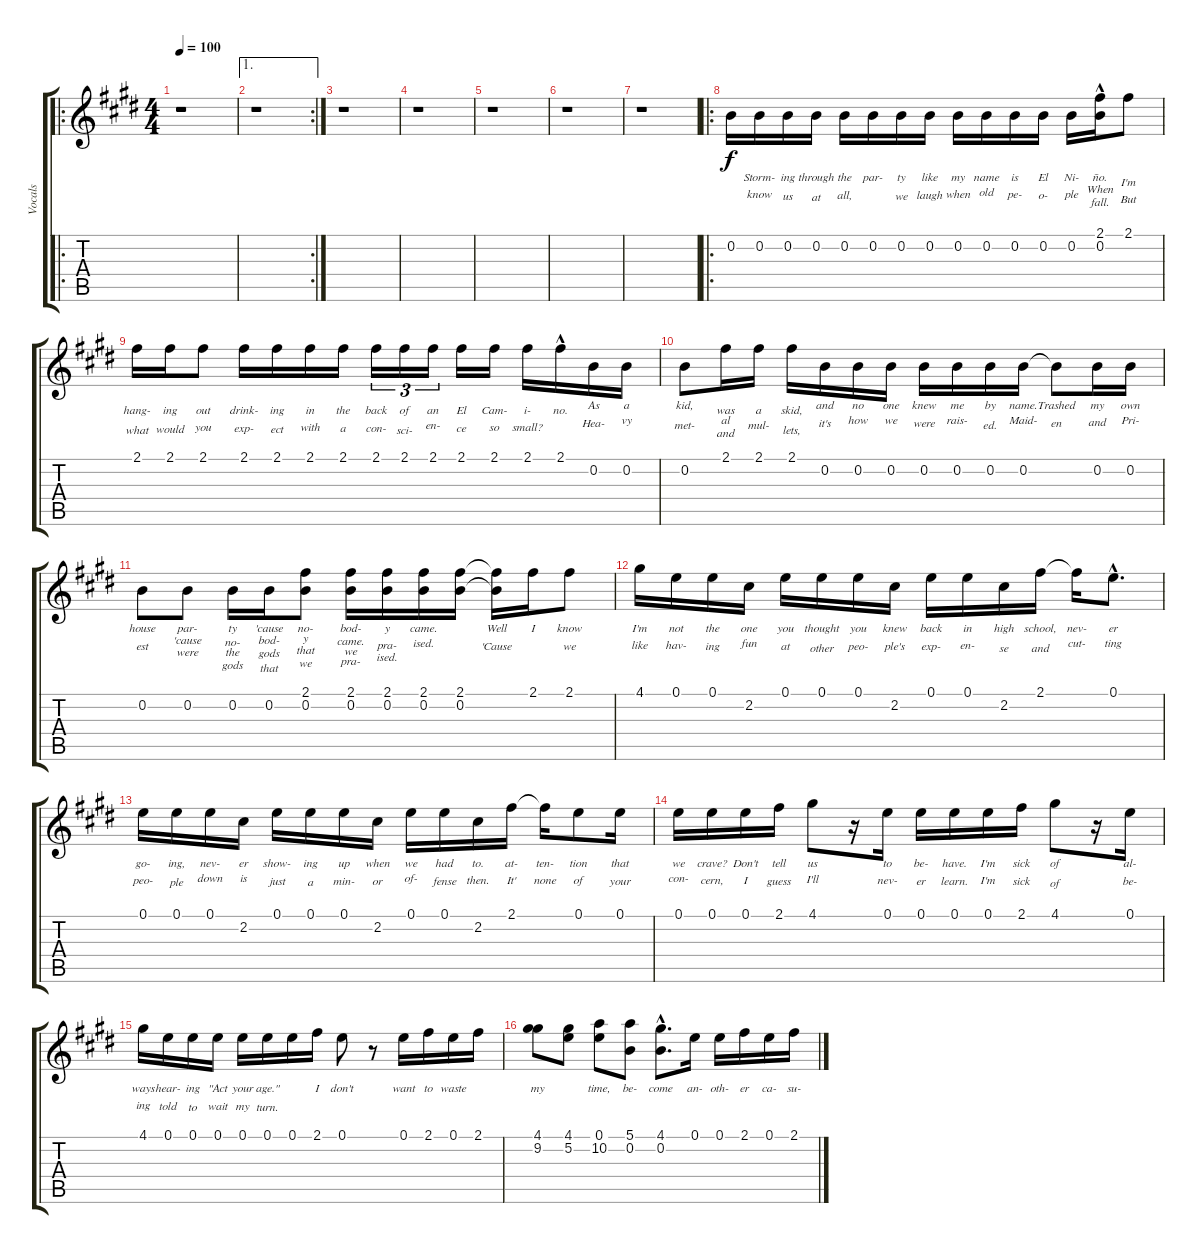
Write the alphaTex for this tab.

\track ("Vocals" "Vocals") {instrument overdrivenguitar}
\staff {score tabs}
\tuning (E4 B3 G3 D3 A2 E2) {hide}
\ro
\ts (4 4)
\tempo 100
\clef g2
\ks e
r.1{dy f instrument overdrivenguitar} |
\ae 1
\rc 2
r.1 |
r.1 |
r.1 |
r.1 |
r.1 |
r.1 |
\ro
0.2.16{lyrics (0 "") lyrics (1 "") lyrics (2 "") lyrics (3 "") lyrics (4 "")} 0.2.16{lyrics (0 "Storm-") lyrics (1 "") lyrics (2 "know") lyrics (3 "") lyrics (4 "")} 0.2.16{lyrics (0 "ing") lyrics (1 "") lyrics (2 "us") lyrics (3 "") lyrics (4 "")} 0.2.16{lyrics (0 "through") lyrics (1 "") lyrics (2 "at") lyrics (3 "") lyrics (4 "")} 0.2.16{lyrics (0 "the") lyrics (1 "") lyrics (2 "all,") lyrics (3 "") lyrics (4 "")} 0.2.16{lyrics (0 "par-") lyrics (1 "") lyrics (2 "") lyrics (3 "") lyrics (4 "")} 0.2.16{lyrics (0 "ty") lyrics (1 "") lyrics (2 "we") lyrics (3 "") lyrics (4 "")} 0.2.16{lyrics (0 "like") lyrics (1 "") lyrics (2 "laugh") lyrics (3 "") lyrics (4 "")} 0.2.16{lyrics (0 "my") lyrics (1 "") lyrics (2 "when") lyrics (3 "") lyrics (4 "")} 0.2.16{lyrics (0 "name") lyrics (1 "") lyrics (2 "old") lyrics (3 "") lyrics (4 "")} 0.2.16{lyrics (0 "is") lyrics (1 "") lyrics (2 "pe-") lyrics (3 "") lyrics (4 "")} 0.2.16{lyrics (0 "El") lyrics (1 "") lyrics (2 "o-") lyrics (3 "") lyrics (4 "")} 0.2.16{lyrics (0 "Ni-") lyrics (1 "") lyrics (2 "ple") lyrics (3 "") lyrics (4 "")} (2.1 0.2{hac}).16{lyrics (0 "ño.") lyrics (1 "When") lyrics (2 "fall.") lyrics (3 "") lyrics (4 "")} 2.1.8{lyrics (0 "") lyrics (1 "I'm") lyrics (2 "") lyrics (3 "But") lyrics (4 "")} |
2.1.16{lyrics (0 "") lyrics (1 "hang-") lyrics (2 "") lyrics (3 "what") lyrics (4 "")} 2.1.16{lyrics (0 "") lyrics (1 "ing") lyrics (2 "") lyrics (3 "would") lyrics (4 "")} 2.1.8{lyrics (0 "") lyrics (1 "out") lyrics (2 "") lyrics (3 "you") lyrics (4 "")} 2.1.16{lyrics (0 "") lyrics (1 "drink-") lyrics (2 "") lyrics (3 "exp-") lyrics (4 "")} 2.1.16{lyrics (0 "") lyrics (1 "ing") lyrics (2 "") lyrics (3 "ect") lyrics (4 "")} 2.1.16{lyrics (0 "") lyrics (1 "in") lyrics (2 "") lyrics (3 "with") lyrics (4 "")} 2.1.16{lyrics (0 "") lyrics (1 "the") lyrics (2 "") lyrics (3 "a") lyrics (4 "")} 2.1.16{tu (3 2) lyrics (0 "") lyrics (1 "back") lyrics (2 "") lyrics (3 "con-") lyrics (4 "")} 2.1.16{tu (3 2) lyrics (0 "") lyrics (1 "of") lyrics (2 "") lyrics (3 "sci-") lyrics (4 "")} 2.1.16{tu (3 2) lyrics (0 "") lyrics (1 "an") lyrics (2 "") lyrics (3 "en-") lyrics (4 "")} 2.1.16{lyrics (0 "") lyrics (1 "El") lyrics (2 "") lyrics (3 "ce") lyrics (4 "")} 2.1.16{lyrics (0 "") lyrics (1 "Cam-") lyrics (2 "") lyrics (3 "so") lyrics (4 "")} 2.1.16{lyrics (0 "") lyrics (1 "i-") lyrics (2 "") lyrics (3 "small?") lyrics (4 "")} 2.1{hac}.16{lyrics (0 "") lyrics (1 "no.") lyrics (2 "") lyrics (3 "") lyrics (4 "")} 0.2.16{lyrics (0 "As") lyrics (1 "") lyrics (2 "Hea-") lyrics (3 "") lyrics (4 "")} 0.2.16{lyrics (0 "a") lyrics (1 "") lyrics (2 "vy") lyrics (3 "") lyrics (4 "")} |
0.2.8{lyrics (0 "kid,") lyrics (1 "") lyrics (2 "met-") lyrics (3 "") lyrics (4 "")} 2.1.16{lyrics (0 "") lyrics (1 "was") lyrics (2 "al") lyrics (3 "and") lyrics (4 "")} 2.1.16{lyrics (0 "") lyrics (1 "a") lyrics (2 "") lyrics (3 "mul-") lyrics (4 "")} 2.1.16{lyrics (0 "") lyrics (1 "skid,") lyrics (2 "") lyrics (3 "lets,") lyrics (4 "")} 0.2.16{lyrics (0 "and") lyrics (1 "") lyrics (2 "it's") lyrics (3 "") lyrics (4 "")} 0.2.16{lyrics (0 "no") lyrics (1 "") lyrics (2 "how") lyrics (3 "") lyrics (4 "")} 0.2.16{lyrics (0 "one") lyrics (1 "") lyrics (2 "we") lyrics (3 "") lyrics (4 "")} 0.2.16{lyrics (0 "knew") lyrics (1 "") lyrics (2 "were") lyrics (3 "") lyrics (4 "")} 0.2.16{lyrics (0 "me") lyrics (1 "") lyrics (2 "rais-") lyrics (3 "") lyrics (4 "")} 0.2.16{lyrics (0 "by") lyrics (1 "") lyrics (2 "ed.") lyrics (3 "") lyrics (4 "")} 0.2.16{lyrics (0 "name.") lyrics (1 "") lyrics (2 "Maid-") lyrics (3 "") lyrics (4 "")} 0.2{t}.8{lyrics (0 "Trashed") lyrics (1 "") lyrics (2 "en") lyrics (3 "") lyrics (4 "")} 0.2.16{lyrics (0 "my") lyrics (1 "") lyrics (2 "and") lyrics (3 "") lyrics (4 "")} 0.2.16{lyrics (0 "own") lyrics (1 "") lyrics (2 "Pri-") lyrics (3 "") lyrics (4 "")} |
0.2.8{lyrics (0 "house") lyrics (1 "") lyrics (2 "est") lyrics (3 "") lyrics (4 "")} 0.2.8{lyrics (0 "par-") lyrics (1 "'cause") lyrics (2 "were") lyrics (3 "") lyrics (4 "")} 0.2.16{lyrics (0 "ty") lyrics (1 "no-") lyrics (2 "the") lyrics (3 "gods") lyrics (4 "")} 0.2.16{lyrics (0 "'cause") lyrics (1 "bod-") lyrics (2 "gods") lyrics (3 "that") lyrics (4 "")} (2.1 0.2).8{lyrics (0 "no-") lyrics (1 "y") lyrics (2 "that") lyrics (3 "we") lyrics (4 "")} (2.1 0.2).16{lyrics (0 "bod-") lyrics (1 "came.") lyrics (2 "we") lyrics (3 "pra-") lyrics (4 "")} (2.1 0.2).16{lyrics (0 "y") lyrics (1 "") lyrics (2 "pra-") lyrics (3 "ised.") lyrics (4 "")} (2.1 0.2).16{lyrics (0 "came.") lyrics (1 "") lyrics (2 "ised.") lyrics (3 "") lyrics (4 "")} (2.1 0.2).16{lyrics (0 "") lyrics (1 "") lyrics (2 "") lyrics (3 "") lyrics (4 "")} (2.1{t} 0.2{t}).16{lyrics (0 "Well") lyrics (1 "") lyrics (2 "'Cause") lyrics (3 "") lyrics (4 "")} 2.1.16{lyrics (0 "I") lyrics (1 "") lyrics (2 "") lyrics (3 "") lyrics (4 "")} 2.1.8{lyrics (0 "know") lyrics (1 "") lyrics (2 "we") lyrics (3 "") lyrics (4 "")} |
4.1.16{lyrics (0 "I'm") lyrics (1 "") lyrics (2 "like") lyrics (3 "") lyrics (4 "")} 0.1.16{lyrics (0 "not") lyrics (1 "") lyrics (2 "hav-") lyrics (3 "") lyrics (4 "")} 0.1.16{lyrics (0 "the") lyrics (1 "") lyrics (2 "ing") lyrics (3 "") lyrics (4 "")} 2.2.16{lyrics (0 "one") lyrics (1 "") lyrics (2 "fun") lyrics (3 "") lyrics (4 "")} 0.1.16{lyrics (0 "you") lyrics (1 "") lyrics (2 "at") lyrics (3 "") lyrics (4 "")} 0.1.16{lyrics (0 "thought") lyrics (1 "") lyrics (2 "other") lyrics (3 "") lyrics (4 "")} 0.1.16{lyrics (0 "you") lyrics (1 "") lyrics (2 "peo-") lyrics (3 "") lyrics (4 "")} 2.2.16{lyrics (0 "knew") lyrics (1 "") lyrics (2 "ple's") lyrics (3 "") lyrics (4 "")} 0.1.16{lyrics (0 "back") lyrics (1 "") lyrics (2 "exp-") lyrics (3 "") lyrics (4 "")} 0.1.16{lyrics (0 "in") lyrics (1 "") lyrics (2 "en-") lyrics (3 "") lyrics (4 "")} 2.2.16{lyrics (0 "high") lyrics (1 "") lyrics (2 "se") lyrics (3 "") lyrics (4 "")} 2.1.16{lyrics (0 "school,") lyrics (1 "") lyrics (2 "and") lyrics (3 "") lyrics (4 "")} 2.1{t}.16{lyrics (0 "nev-") lyrics (1 "") lyrics (2 "cut-") lyrics (3 "") lyrics (4 "")} 0.1{hac}.8{d lyrics (0 "er") lyrics (1 "") lyrics (2 "ting") lyrics (3 "") lyrics (4 "")} |
0.1.16{lyrics (0 "go-") lyrics (1 "") lyrics (2 "peo-") lyrics (3 "") lyrics (4 "")} 0.1.16{lyrics (0 "ing,") lyrics (1 "") lyrics (2 "ple") lyrics (3 "") lyrics (4 "")} 0.1.16{lyrics (0 "nev-") lyrics (1 "") lyrics (2 "down") lyrics (3 "") lyrics (4 "")} 2.2.16{lyrics (0 "er") lyrics (1 "") lyrics (2 "is") lyrics (3 "") lyrics (4 "")} 0.1.16{lyrics (0 "show-") lyrics (1 "") lyrics (2 "just") lyrics (3 "") lyrics (4 "")} 0.1.16{lyrics (0 "ing") lyrics (1 "") lyrics (2 "a") lyrics (3 "") lyrics (4 "")} 0.1.16{lyrics (0 "up") lyrics (1 "") lyrics (2 "min-") lyrics (3 "") lyrics (4 "")} 2.2.16{lyrics (0 "when") lyrics (1 "") lyrics (2 "or") lyrics (3 "") lyrics (4 "")} 0.1.16{lyrics (0 "we") lyrics (1 "") lyrics (2 "of-") lyrics (3 "") lyrics (4 "")} 0.1.16{lyrics (0 "had") lyrics (1 "") lyrics (2 "fense") lyrics (3 "") lyrics (4 "")} 2.2.16{lyrics (0 "to.") lyrics (1 "") lyrics (2 "then.") lyrics (3 "") lyrics (4 "")} 2.1.16{lyrics (0 "at-") lyrics (1 "") lyrics (2 "It'") lyrics (3 "") lyrics (4 "")} 2.1{t}.16{lyrics (0 "ten-") lyrics (1 "") lyrics (2 "none") lyrics (3 "") lyrics (4 "")} 0.1.8{lyrics (0 "tion") lyrics (1 "") lyrics (2 "of") lyrics (3 "") lyrics (4 "")} 0.1.16{lyrics (0 "that") lyrics (1 "") lyrics (2 "your") lyrics (3 "") lyrics (4 "")} |
0.1.16{lyrics (0 "we") lyrics (1 "") lyrics (2 "con-") lyrics (3 "") lyrics (4 "")} 0.1.16{lyrics (0 "crave?") lyrics (1 "") lyrics (2 "cern,") lyrics (3 "") lyrics (4 "")} 0.1.16{lyrics (0 "Don't") lyrics (1 "") lyrics (2 "I") lyrics (3 "") lyrics (4 "")} 2.1.16{lyrics (0 "tell") lyrics (1 "") lyrics (2 "guess") lyrics (3 "") lyrics (4 "")} 4.1.8{lyrics (0 "us") lyrics (1 "") lyrics (2 "I'll") lyrics (3 "") lyrics (4 "")} r.16 0.1.16{lyrics (0 "to") lyrics (1 "") lyrics (2 "nev-") lyrics (3 "") lyrics (4 "")} 0.1.16{lyrics (0 "be-") lyrics (1 "") lyrics (2 "er") lyrics (3 "") lyrics (4 "")} 0.1.16{lyrics (0 "have.") lyrics (1 "") lyrics (2 "learn.") lyrics (3 "") lyrics (4 "")} 0.1.16{lyrics (0 "I'm") lyrics (1 "") lyrics (2 "I'm") lyrics (3 "") lyrics (4 "")} 2.1.16{lyrics (0 "sick") lyrics (1 "") lyrics (2 "sick") lyrics (3 "") lyrics (4 "")} 4.1.8{lyrics (0 "of") lyrics (1 "") lyrics (2 "of") lyrics (3 "") lyrics (4 "")} r.16 0.1.16{lyrics (0 "al-") lyrics (1 "") lyrics (2 "be-") lyrics (3 "") lyrics (4 "")} |
4.1.16{lyrics (0 "ways") lyrics (1 "") lyrics (2 "ing") lyrics (3 "") lyrics (4 "")} 0.1.16{lyrics (0 "hear-") lyrics (1 "") lyrics (2 "told") lyrics (3 "") lyrics (4 "")} 0.1.16{lyrics (0 "ing") lyrics (1 "") lyrics (2 "to") lyrics (3 "") lyrics (4 "")} 0.1.16{lyrics (0 "\"Act") lyrics (1 "") lyrics (2 "wait") lyrics (3 "") lyrics (4 "")} 0.1.16{lyrics (0 "your") lyrics (1 "") lyrics (2 "my") lyrics (3 "") lyrics (4 "")} 0.1.16{lyrics (0 "age.\"") lyrics (1 "") lyrics (2 "turn.") lyrics (3 "") lyrics (4 "")} 0.1.16{lyrics (0 "") lyrics (1 "") lyrics (2 "") lyrics (3 "") lyrics (4 "")} 2.1.16{lyrics (0 "I") lyrics (1 "") lyrics (2 "") lyrics (3 "") lyrics (4 "")} 0.1.8{lyrics (0 "don't") lyrics (1 "") lyrics (2 "") lyrics (3 "") lyrics (4 "")} r.8 0.1.16{lyrics (0 "want") lyrics (1 "") lyrics (2 "") lyrics (3 "") lyrics (4 "")} 2.1.16{lyrics (0 "to") lyrics (1 "") lyrics (2 "") lyrics (3 "") lyrics (4 "")} 0.1.16{lyrics (0 "waste") lyrics (1 "") lyrics (2 "") lyrics (3 "") lyrics (4 "")} 2.1.16{lyrics (0 "") lyrics (1 "") lyrics (2 "") lyrics (3 "") lyrics (4 "")} |
(4.1 9.2).8{lyrics (0 "my") lyrics (1 "") lyrics (2 "") lyrics (3 "") lyrics (4 "")} (4.1 5.2).8{lyrics (0 "") lyrics (1 "") lyrics (2 "") lyrics (3 "") lyrics (4 "")} (0.1 10.2).8{lyrics (0 "time,") lyrics (1 "") lyrics (2 "") lyrics (3 "") lyrics (4 "")} (5.1 0.2).8{lyrics (0 "be-") lyrics (1 "") lyrics (2 "") lyrics (3 "") lyrics (4 "")} (4.1{hac} 0.2{hac}).8{d lyrics (0 "come") lyrics (1 "") lyrics (2 "") lyrics (3 "") lyrics (4 "")} 0.1.16{lyrics (0 "an-") lyrics (1 "") lyrics (2 "") lyrics (3 "") lyrics (4 "")} 0.1.16{lyrics (0 "oth-") lyrics (1 "") lyrics (2 "") lyrics (3 "") lyrics (4 "")} 2.1.16{lyrics (0 "er") lyrics (1 "") lyrics (2 "") lyrics (3 "") lyrics (4 "")} 0.1.16{lyrics (0 "ca-") lyrics (1 "") lyrics (2 "") lyrics (3 "") lyrics (4 "")} 2.1.16{lyrics (0 "su-") lyrics (1 "") lyrics (2 "") lyrics (3 "") lyrics (4 "")}
